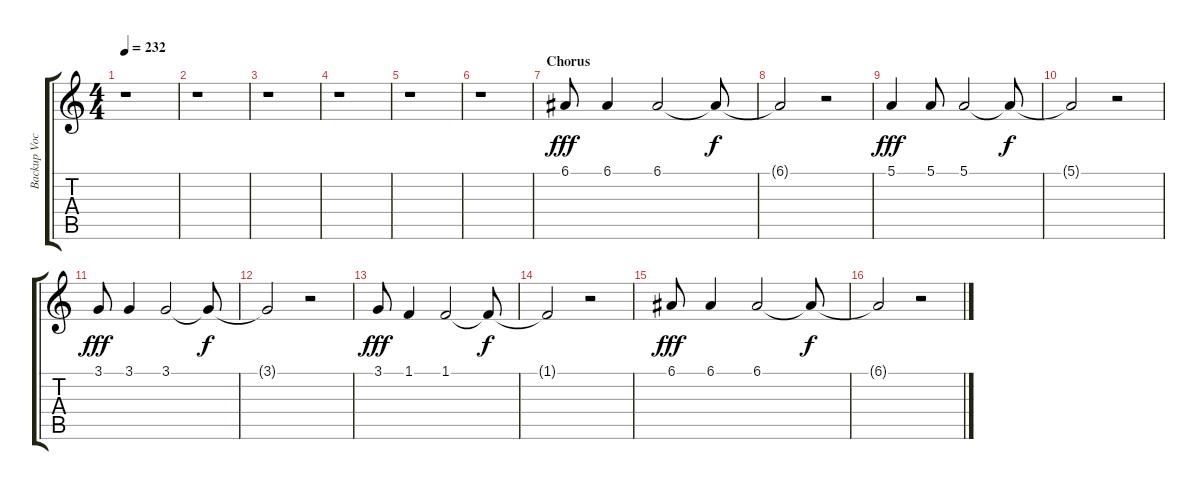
\track ("Backup Vocals" "Backup Voc") {instrument flute}
\staff {score tabs}
\tuning (E4 B3 G3 D3 A2 E2) {hide}
\ts (4 4)
\tempo 232
\clef g2
\ks c
r.1{dy f} |
r.1 |
r.1 |
r.1 |
r.1 |
r.1 |
\section ("" "Chorus")
6.1.8{dy fff} 6.1.4 6.1.2 6.1{t}.8{dy f} |
6.1{t}.2 r.2 |
5.1.4{dy fff} 5.1.8 5.1.2 5.1{t}.8{dy f} |
5.1{t}.2 r.2 |
3.1.8{dy fff} 3.1.4 3.1.2 3.1{t}.8{dy f} |
3.1{t}.2 r.2 |
3.1.8{dy fff} 1.1.4 1.1.2 1.1{t}.8{dy f} |
1.1{t}.2 r.2 |
6.1.8{dy fff} 6.1.4 6.1.2 6.1{t}.8{dy f} |
6.1{t}.2 r.2
